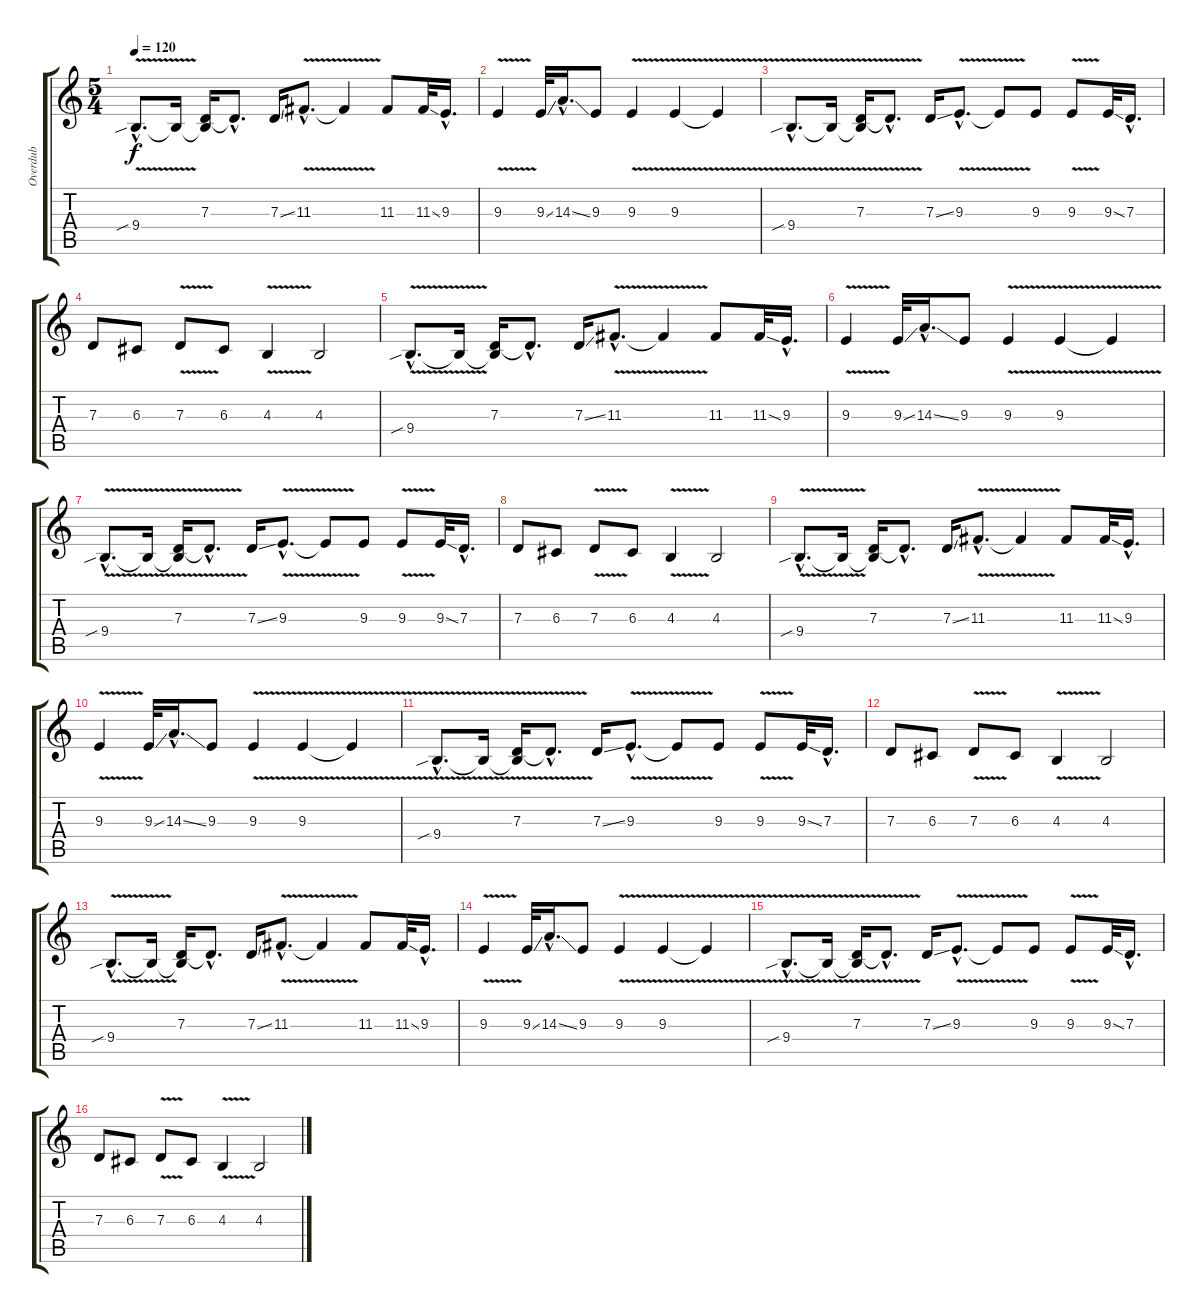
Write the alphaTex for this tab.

\track ("Overdub" "Overdub") {instrument tremolostrings}
\staff {score tabs}
\tuning (E4 B3 G3 D3 A2 E2) {hide}
\ts (5 4)
\tempo 120
\clef g2
\ks c
9.4{v sib hac}.8{d dy f instrument tremolostrings} 9.4{t}.16 (7.3 9.4{t}).16 7.3{hac t}.8{d} 7.3{ss}.16 11.3{v hac}.8{d} 11.3{t}.4 11.3.8 11.3{ss}.32 9.3{hac}.16{d} |
9.3{v}.4 9.3{ss}.32 14.3{ss hac}.16{d} 9.3.8 9.3{v}.4 9.3{v}.4 9.3{t}.4 |
9.4{v sib hac}.8{d} 9.4{t}.16 (7.3{v} 9.4{t}).16 7.3{hac t}.8{d} 7.3{ss}.16 9.3{v hac}.8{d} 9.3{t}.8 9.3.8 9.3{v}.8 9.3{ss}.32 7.3{hac}.16{d} |
7.3.8 6.3.8 7.3{v}.8 6.3.8 4.3{v}.4 4.3.2 |
9.4{v sib hac}.8{d} 9.4{t}.16 (7.3 9.4{t}).16 7.3{hac t}.8{d} 7.3{ss}.16 11.3{v hac}.8{d} 11.3{t}.4 11.3.8 11.3{ss}.32 9.3{hac}.16{d} |
9.3{v}.4 9.3{ss}.32 14.3{ss hac}.16{d} 9.3.8 9.3{v}.4 9.3{v}.4 9.3{t}.4 |
9.4{v sib hac}.8{d} 9.4{t}.16 (7.3{v} 9.4{t}).16 7.3{hac t}.8{d} 7.3{ss}.16 9.3{v hac}.8{d} 9.3{t}.8 9.3.8 9.3{v}.8 9.3{ss}.32 7.3{hac}.16{d} |
7.3.8 6.3.8 7.3{v}.8 6.3.8 4.3{v}.4 4.3.2 |
9.4{v sib hac}.8{d} 9.4{t}.16 (7.3 9.4{t}).16 7.3{hac t}.8{d} 7.3{ss}.16 11.3{v hac}.8{d} 11.3{t}.4 11.3.8 11.3{ss}.32 9.3{hac}.16{d} |
9.3{v}.4 9.3{ss}.32 14.3{ss hac}.16{d} 9.3.8 9.3{v}.4 9.3{v}.4 9.3{t}.4 |
9.4{v sib hac}.8{d} 9.4{t}.16 (7.3{v} 9.4{t}).16 7.3{hac t}.8{d} 7.3{ss}.16 9.3{v hac}.8{d} 9.3{t}.8 9.3.8 9.3{v}.8 9.3{ss}.32 7.3{hac}.16{d} |
7.3.8 6.3.8 7.3{v}.8 6.3.8 4.3{v}.4 4.3.2 |
9.4{v sib hac}.8{d} 9.4{t}.16 (7.3 9.4{t}).16 7.3{hac t}.8{d} 7.3{ss}.16 11.3{v hac}.8{d} 11.3{t}.4 11.3.8 11.3{ss}.32 9.3{hac}.16{d} |
9.3{v}.4 9.3{ss}.32 14.3{ss hac}.16{d} 9.3.8 9.3{v}.4 9.3{v}.4 9.3{t}.4 |
9.4{v sib hac}.8{d} 9.4{t}.16 (7.3{v} 9.4{t}).16 7.3{hac t}.8{d} 7.3{ss}.16 9.3{v hac}.8{d} 9.3{t}.8 9.3.8 9.3{v}.8 9.3{ss}.32 7.3{hac}.16{d} |
7.3.8 6.3.8 7.3{v}.8 6.3.8 4.3{v}.4 4.3.2
